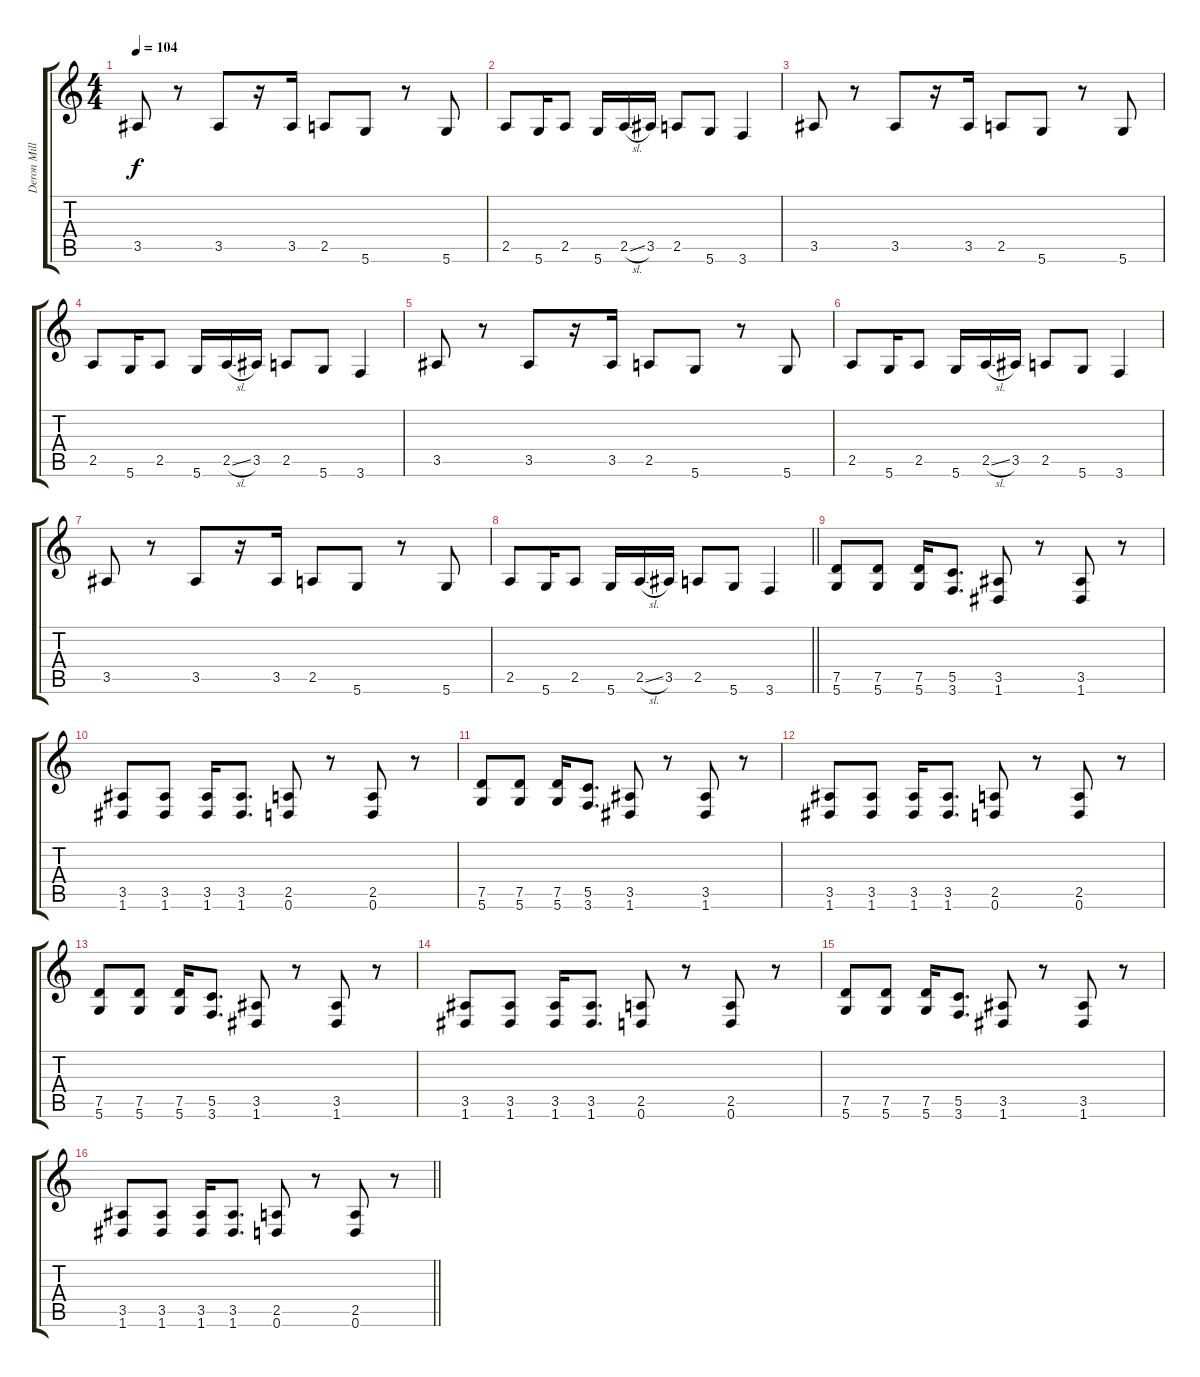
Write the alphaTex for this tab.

\track ("Deron Miller" "Deron Mill") {instrument distortionguitar}
\staff {score tabs}
\tuning (D4 A3 F3 C3 G2 D2) {hide}
\ts (4 4)
\section ("" "")
\tempo 104
\clef g2
\ks c
3.5.8{dy f} r.8 3.5.8 r.16 3.5.16 2.5.8 5.6.8 r.8 5.6.8 |
2.5.8 5.6.16 2.5.8 5.6.16 2.5{sl}.16 3.5.16 2.5.8 5.6.8 3.6.4 |
3.5.8 r.8 3.5.8 r.16 3.5.16 2.5.8 5.6.8 r.8 5.6.8 |
2.5.8 5.6.16 2.5.8 5.6.16 2.5{sl}.16 3.5.16 2.5.8 5.6.8 3.6.4 |
3.5.8 r.8 3.5.8 r.16 3.5.16 2.5.8 5.6.8 r.8 5.6.8 |
2.5.8 5.6.16 2.5.8 5.6.16 2.5{sl}.16 3.5.16 2.5.8 5.6.8 3.6.4 |
3.5.8 r.8 3.5.8 r.16 3.5.16 2.5.8 5.6.8 r.8 5.6.8 |
\barLineRight lightlight
2.5.8 5.6.16 2.5.8 5.6.16 2.5{sl}.16 3.5.16 2.5.8 5.6.8 3.6.4 |
\section ("" "")
(7.5 5.6).8 (7.5 5.6).8 (7.5 5.6).16 (5.5 3.6).8{d} (3.5 1.6).8 r.8 (3.5 1.6).8 r.8 |
(3.5 1.6).8 (3.5 1.6).8 (3.5 1.6).16 (3.5 1.6).8{d} (2.5 0.6).8 r.8 (2.5 0.6).8 r.8 |
(7.5 5.6).8 (7.5 5.6).8 (7.5 5.6).16 (5.5 3.6).8{d} (3.5 1.6).8 r.8 (3.5 1.6).8 r.8 |
(3.5 1.6).8 (3.5 1.6).8 (3.5 1.6).16 (3.5 1.6).8{d} (2.5 0.6).8 r.8 (2.5 0.6).8 r.8 |
(7.5 5.6).8 (7.5 5.6).8 (7.5 5.6).16 (5.5 3.6).8{d} (3.5 1.6).8 r.8 (3.5 1.6).8 r.8 |
(3.5 1.6).8 (3.5 1.6).8 (3.5 1.6).16 (3.5 1.6).8{d} (2.5 0.6).8 r.8 (2.5 0.6).8 r.8 |
(7.5 5.6).8 (7.5 5.6).8 (7.5 5.6).16 (5.5 3.6).8{d} (3.5 1.6).8 r.8 (3.5 1.6).8 r.8 |
\barLineRight lightlight
(3.5 1.6).8 (3.5 1.6).8 (3.5 1.6).16 (3.5 1.6).8{d} (2.5 0.6).8 r.8 (2.5 0.6).8 r.8
